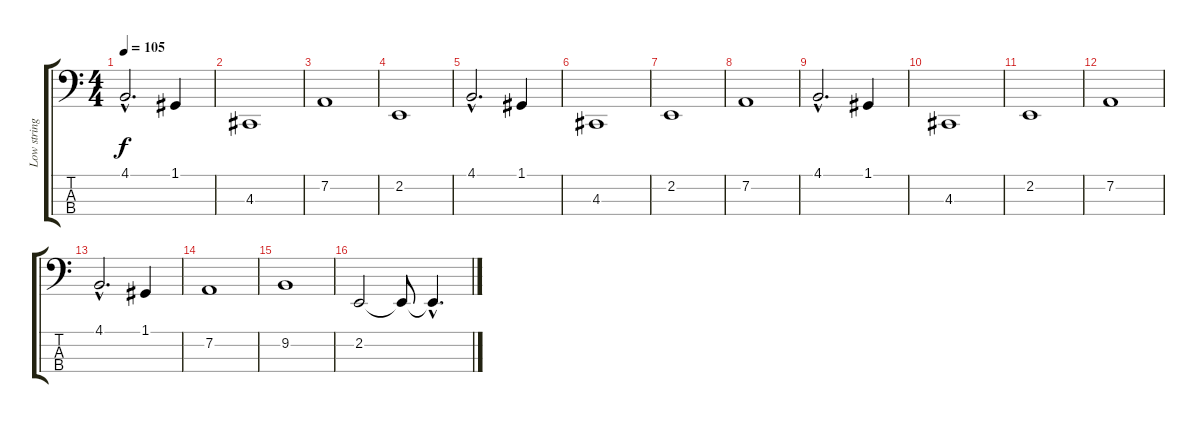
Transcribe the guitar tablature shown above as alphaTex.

\track ("Low strings" "Low string") {instrument stringensemble1}
\staff {score tabs}
\tuning (G2 D2 A1 E1) {hide}
\ts (4 4)
\tempo 105
\clef f4
\ks c
4.1{hac}.2{d dy f} 1.1.4 |
4.3.1 |
7.2.1 |
2.2.1 |
4.1{hac}.2{d} 1.1.4 |
4.3.1 |
2.2.1 |
7.2.1 |
4.1{hac}.2{d} 1.1.4 |
4.3.1 |
2.2.1 |
7.2.1 |
4.1{hac}.2{d} 1.1.4 |
7.2.1 |
9.2.1 |
2.2.2 2.2{t}.8 2.2{hac t}.4{d}
